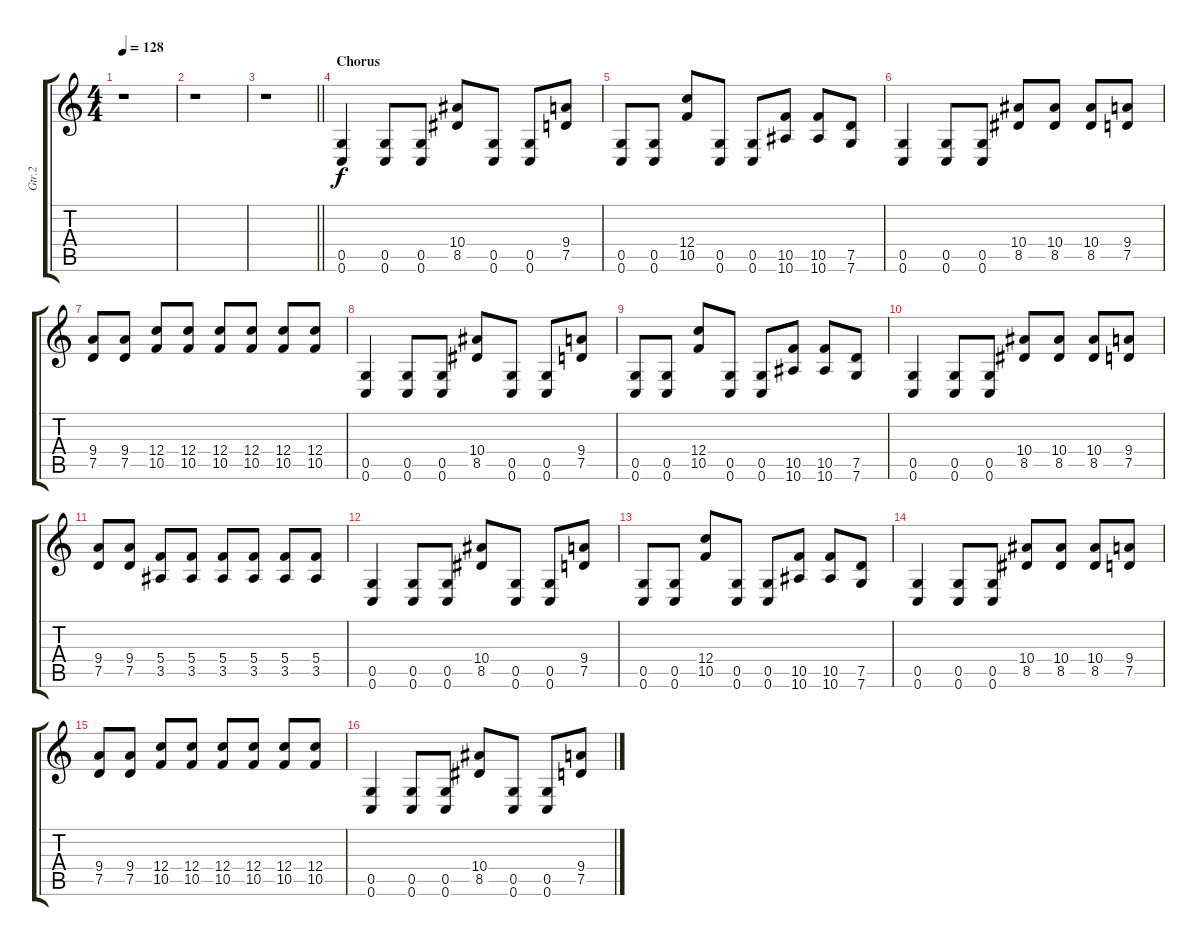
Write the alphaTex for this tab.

\track ("Gtr.2" "Gtr.2") {instrument distortionguitar}
\staff {score tabs}
\tuning (D4 A3 F3 C3 G2 C2) {hide}
\ts (4 4)
\tempo 128
\clef g2
\ks c
r.1{dy f} |
r.1 |
\barLineRight lightlight
r.1 |
\section ("" "Chorus")
(0.5 0.6).4 (0.5 0.6).8 (0.5 0.6).8 (10.4 8.5).8 (0.5 0.6).8 (0.5 0.6).8 (9.4 7.5).8 |
(0.5 0.6).8 (0.5 0.6).8 (12.4 10.5).8 (0.5 0.6).8 (0.5 0.6).8 (10.5 10.6).8 (10.5 10.6).8 (7.5 7.6).8 |
(0.5 0.6).4 (0.5 0.6).8 (0.5 0.6).8 (10.4 8.5).8 (10.4 8.5).8 (10.4 8.5).8 (9.4 7.5).8 |
(9.4 7.5).8 (9.4 7.5).8 (12.4 10.5).8 (12.4 10.5).8 (12.4 10.5).8 (12.4 10.5).8 (12.4 10.5).8 (12.4 10.5).8 |
(0.5 0.6).4 (0.5 0.6).8 (0.5 0.6).8 (10.4 8.5).8 (0.5 0.6).8 (0.5 0.6).8 (9.4 7.5).8 |
(0.5 0.6).8 (0.5 0.6).8 (12.4 10.5).8 (0.5 0.6).8 (0.5 0.6).8 (10.5 10.6).8 (10.5 10.6).8 (7.5 7.6).8 |
(0.5 0.6).4 (0.5 0.6).8 (0.5 0.6).8 (10.4 8.5).8 (10.4 8.5).8 (10.4 8.5).8 (9.4 7.5).8 |
(9.4 7.5).8 (9.4 7.5).8 (5.4 3.5).8 (5.4 3.5).8 (5.4 3.5).8 (5.4 3.5).8 (5.4 3.5).8 (5.4 3.5).8 |
(0.5 0.6).4 (0.5 0.6).8 (0.5 0.6).8 (10.4 8.5).8 (0.5 0.6).8 (0.5 0.6).8 (9.4 7.5).8 |
(0.5 0.6).8 (0.5 0.6).8 (12.4 10.5).8 (0.5 0.6).8 (0.5 0.6).8 (10.5 10.6).8 (10.5 10.6).8 (7.5 7.6).8 |
(0.5 0.6).4 (0.5 0.6).8 (0.5 0.6).8 (10.4 8.5).8 (10.4 8.5).8 (10.4 8.5).8 (9.4 7.5).8 |
(9.4 7.5).8 (9.4 7.5).8 (12.4 10.5).8 (12.4 10.5).8 (12.4 10.5).8 (12.4 10.5).8 (12.4 10.5).8 (12.4 10.5).8 |
(0.5 0.6).4 (0.5 0.6).8 (0.5 0.6).8 (10.4 8.5).8 (0.5 0.6).8 (0.5 0.6).8 (9.4 7.5).8
